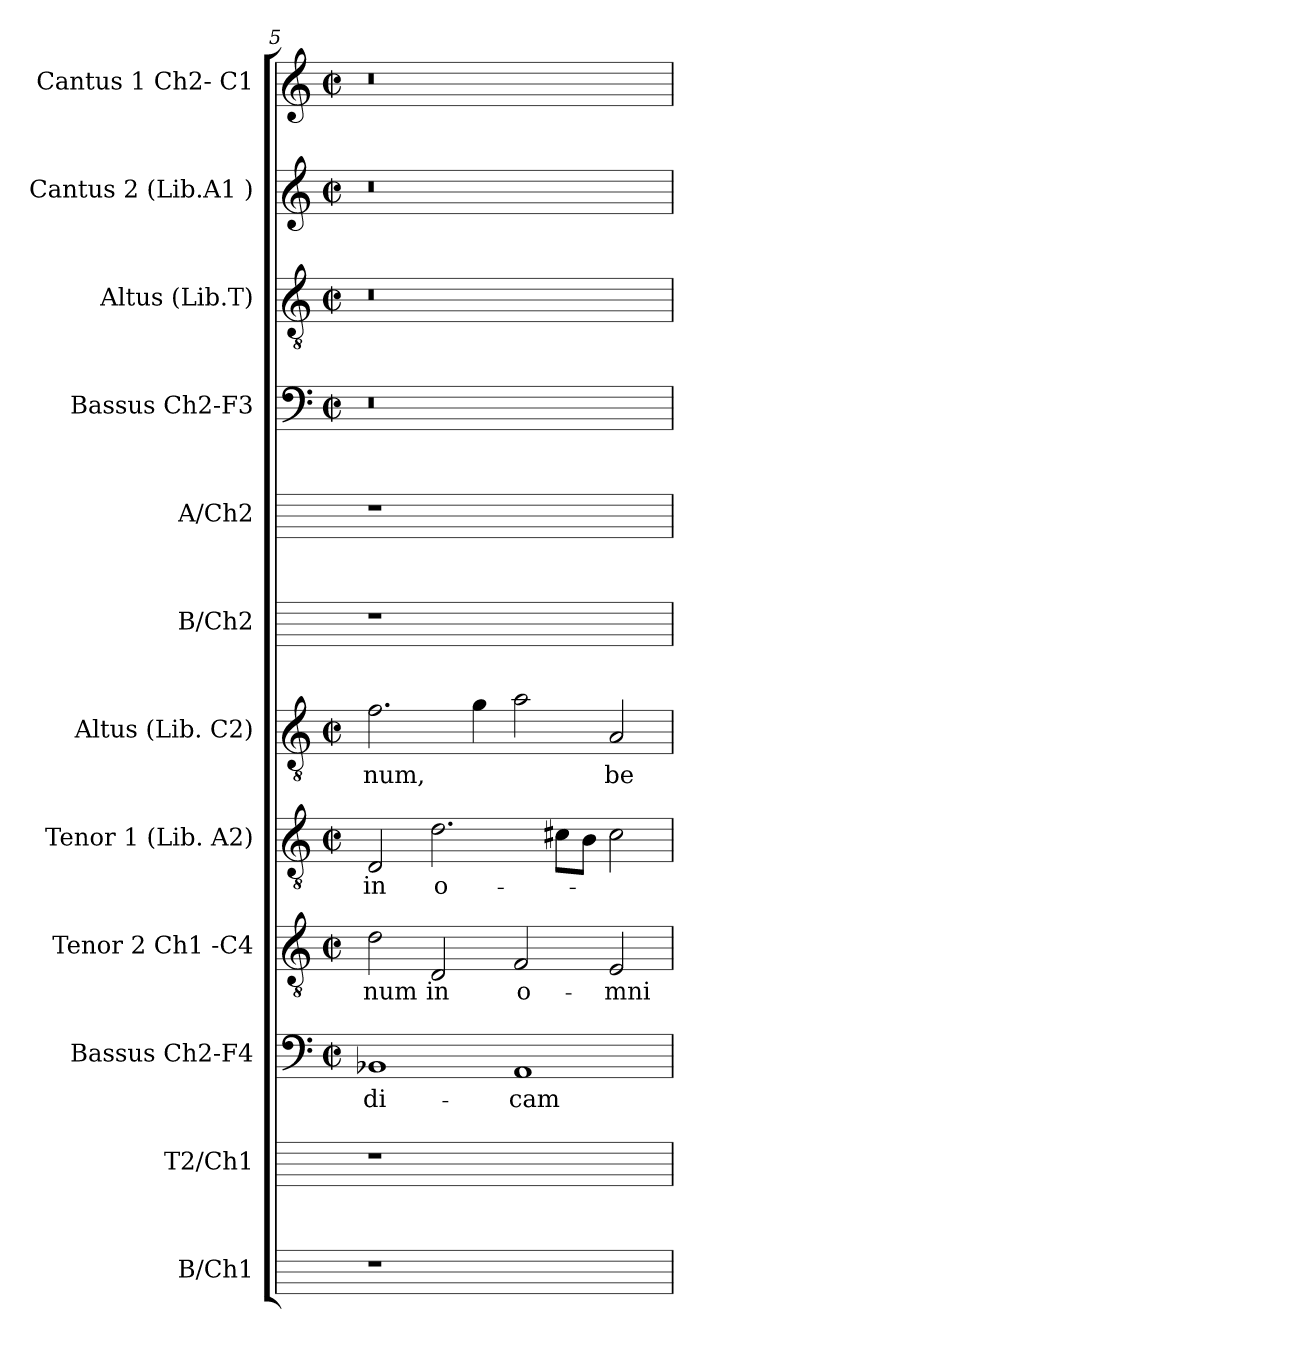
**kern	**kern	**kern	**text	**kern	**text	**kern	**text	**kern	**text	**kern	**kern	**kern	**kern	**kern	**kern
*part12	*part11	*part10	*part10	*part9	*part9	*part8	*part8	*part7	*part7	*part6	*part5	*part4	*part3	*part2	*part1
*staff12	*staff11	*staff10	*staff10	*staff9	*staff9	*staff8	*staff8	*staff7	*staff7	*staff6	*staff5	*staff4	*staff3	*staff2	*staff1
*I"B/Ch1	*I"T2/Ch1	*I"Bassus  Ch2-F4	*	*I"Tenor 2  Ch1 -C4	*	*I"Tenor 1  (Lib. A2)	*	*I"Altus  (Lib. C2)	*	*I"B/Ch2	*I"A/Ch2	*I"Bassus  Ch2-F3	*I"Altus  (Lib.T)	*I"Cantus 2  (Lib.A1 )	*I"Cantus 1  Ch2- C1
*I'B/Ch1	*I'T2/Ch1	*I'Ch	*	*I'T1 /Ch1	*	*	*	*I'C2	*	*I'B/Ch2	*I'A/Ch2	*	*	*	*I'C1 /Ch2
*	*	*clefF4	*	*clefGv2	*	*clefGv2	*	*clefGv2	*	*	*	*clefF4	*clefGv2	*clefG2	*clefG2
*	*	*M2/2	*	*M2/2	*	*M2/2	*	*M2/2	*	*	*	*M2/2	*M2/2	*M2/2	*M2/2
*	*	*met(c|)	*	*met(c|)	*	*met(c|)	*	*met(c|)	*	*	*	*met(c|)	*met(c|)	*met(c|)	*met(c|)
=5	=5	=5	=5	=5	=5	=5	=5	=5	=5	=5	=5	=5	=5	=5	=5
!	!	!	!LO:LY:b:cj	!	!LO:LY:b:cj	!	!LO:LY:b:cj	!	!LO:LY:b:cj	!	!	!	!	!	!
1r	1r	1BB-X	-di-	2d\	-num	2D/	in	2.f\	-num,	1r	1r	0r	0r	0r	0r
!	!	!	!	!	!LO:LY:b:cj	!	!LO:LY:b:cj	!	!	!	!	!	!	!	!
.	.	.	.	2D/	in	2.d\	o-	.	.	.	.	.	.	.	.
.	.	.	.	.	.	.	.	4g\	.	.	.	.	.	.	.
!	!	!	!LO:LY:b:cj	!	!LO:LY:b:cj	!	!	!	!	!	!	!	!	!	!
1ryy	1ryy	1AA	-cam	2F/	o-	.	.	2a\	.	1ryy	1ryy	.	.	.	.
.	.	.	.	.	.	8c#X\L	.	.	.	.	.	.	.	.	.
.	.	.	.	.	.	8B\J	.	.	.	.	.	.	.	.	.
!	!	!	!	!	!LO:LY:b:cj	!	!	!	!LO:LY:b:cj	!	!	!	!	!	!
.	.	.	.	2E/	-mni	2c#\	.	2A/	be-	.	.	.	.	.	.
=	=	=	=	=	=	=	=	=	=	=	=	=	=	=	=
*-	*-	*-	*-	*-	*-	*-	*-	*-	*-	*-	*-	*-	*-	*-	*-
